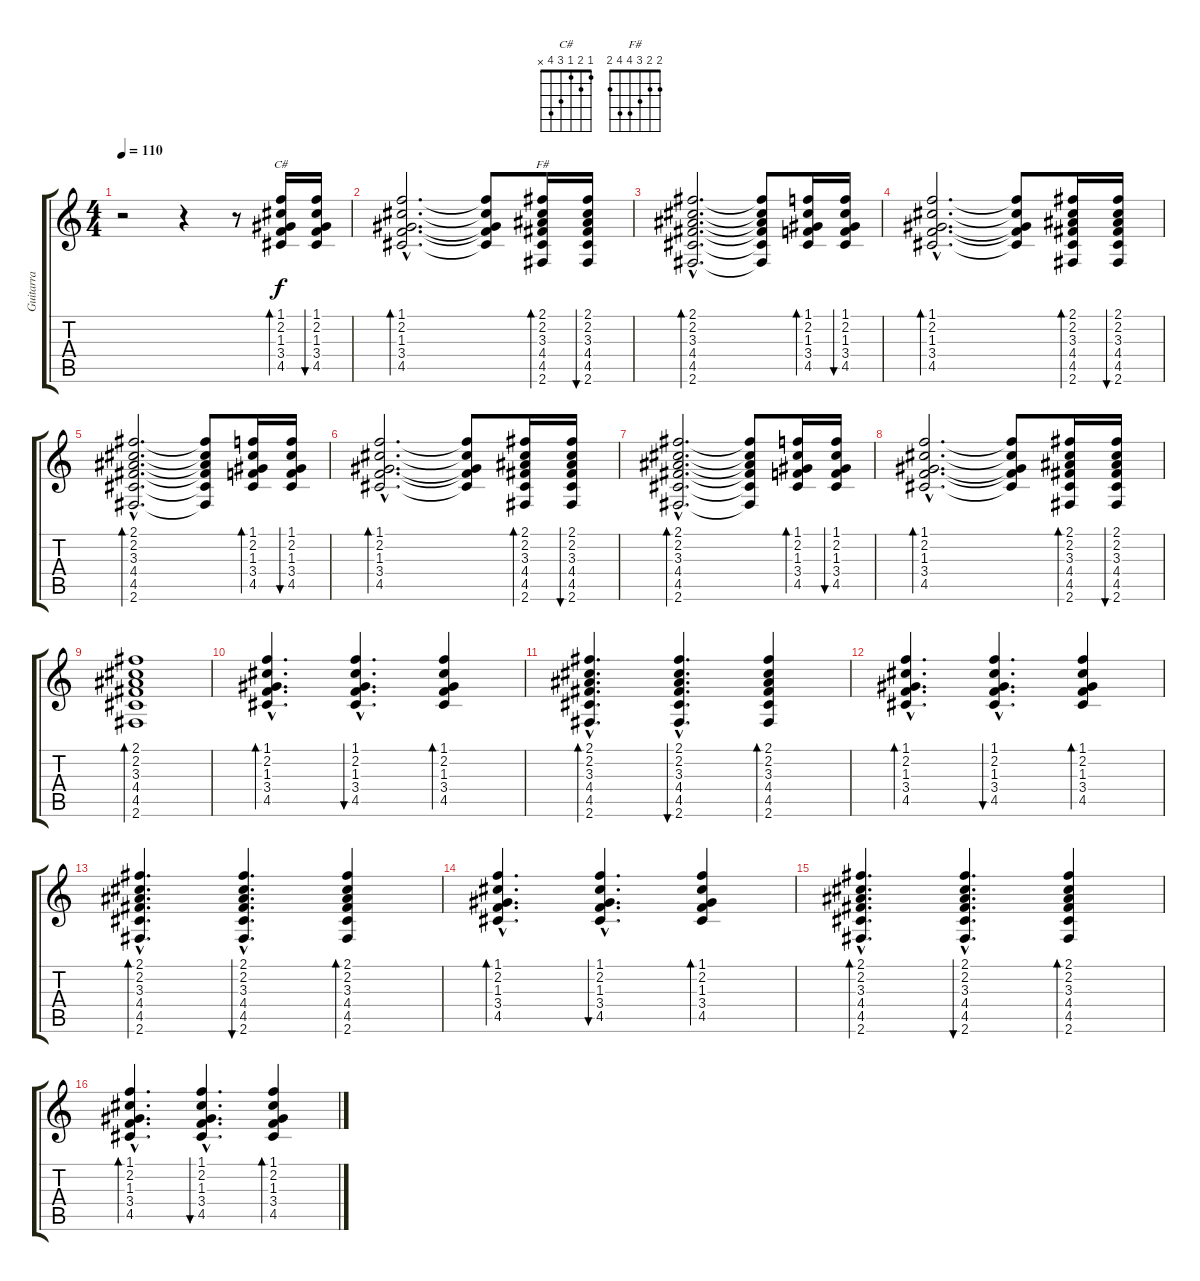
\track ("Guitarra" "Guitarra") {instrument acousticguitarsteel}
\staff {score tabs}
\tuning (E4 B3 G3 D3 A2 E2) {hide}
\chord ("C#" 1 2 1 3 4 x)
\chord ("F#" 2 2 3 4 4 2)
\ts (4 4)
\tempo 110
\clef g2
\ks c
r.2{dy f instrument acousticguitarsteel} r.4 r.8 (1.1 2.2 1.3 3.4 4.5).16{bd 60 ch "C#"} (1.1 2.2 1.3 3.4 4.5).16{bu 60} |
(1.1{hac} 2.2{hac} 1.3{hac} 3.4{hac} 4.5{hac}).2{d bd 120} (1.1{t} 2.2{t} 1.3{t} 3.4{t} 4.5{t}).8 (2.1 2.2 3.3 4.4 4.5 2.6).16{bd 60 ch "F#"} (2.1 2.2 3.3 4.4 4.5 2.6).16{bu 60} |
(2.1{hac} 2.2{hac} 3.3{hac} 4.4{hac} 4.5{hac} 2.6{hac}).2{d bd 60} (2.1{t} 2.2{t} 3.3{t} 4.4{t} 4.5{t} 2.6{t}).8 (1.1 2.2 1.3 3.4 4.5).16{bd 60} (1.1 2.2 1.3 3.4 4.5).16{bu 60} |
(1.1{hac} 2.2{hac} 1.3{hac} 3.4{hac} 4.5{hac}).2{d bd 120} (1.1{t} 2.2{t} 1.3{t} 3.4{t} 4.5{t}).8 (2.1 2.2 3.3 4.4 4.5 2.6).16{bd 60} (2.1 2.2 3.3 4.4 4.5 2.6).16{bu 60} |
(2.1{hac} 2.2{hac} 3.3{hac} 4.4{hac} 4.5{hac} 2.6{hac}).2{d bd 60} (2.1{t} 2.2{t} 3.3{t} 4.4{t} 4.5{t} 2.6{t}).8 (1.1 2.2 1.3 3.4 4.5).16{bd 60} (1.1 2.2 1.3 3.4 4.5).16{bu 60} |
(1.1{hac} 2.2{hac} 1.3{hac} 3.4{hac} 4.5{hac}).2{d bd 120} (1.1{t} 2.2{t} 1.3{t} 3.4{t} 4.5{t}).8 (2.1 2.2 3.3 4.4 4.5 2.6).16{bd 60} (2.1 2.2 3.3 4.4 4.5 2.6).16{bu 60} |
(2.1{hac} 2.2{hac} 3.3{hac} 4.4{hac} 4.5{hac} 2.6{hac}).2{d bd 60} (2.1{t} 2.2{t} 3.3{t} 4.4{t} 4.5{t} 2.6{t}).8 (1.1 2.2 1.3 3.4 4.5).16{bd 60} (1.1 2.2 1.3 3.4 4.5).16{bu 60} |
(1.1{hac} 2.2{hac} 1.3{hac} 3.4{hac} 4.5{hac}).2{d bd 120} (1.1{t} 2.2{t} 1.3{t} 3.4{t} 4.5{t}).8 (2.1 2.2 3.3 4.4 4.5 2.6).16{bd 60} (2.1 2.2 3.3 4.4 4.5 2.6).16{bu 60} |
(2.1 2.2 3.3 4.4 4.5 2.6).1{bd 60} |
(1.1{hac} 2.2{hac} 1.3{hac} 3.4{hac} 4.5{hac}).4{d bd 60 volume 10} (1.1{hac} 2.2{hac} 1.3{hac} 3.4{hac} 4.5{hac}).4{d bu 60} (1.1 2.2 1.3 3.4 4.5).4{bd 60} |
(2.1{hac} 2.2{hac} 3.3{hac} 4.4{hac} 4.5{hac} 2.6{hac}).4{d bd 60} (2.1{hac} 2.2{hac} 3.3{hac} 4.4{hac} 4.5{hac} 2.6{hac}).4{d bu 60} (2.1 2.2 3.3 4.4 4.5 2.6).4{bd 60} |
(1.1{hac} 2.2{hac} 1.3{hac} 3.4{hac} 4.5{hac}).4{d bd 60} (1.1{hac} 2.2{hac} 1.3{hac} 3.4{hac} 4.5{hac}).4{d bu 60} (1.1 2.2 1.3 3.4 4.5).4{bd 60} |
(2.1{hac} 2.2{hac} 3.3{hac} 4.4{hac} 4.5{hac} 2.6{hac}).4{d bd 60} (2.1{hac} 2.2{hac} 3.3{hac} 4.4{hac} 4.5{hac} 2.6{hac}).4{d bu 60} (2.1 2.2 3.3 4.4 4.5 2.6).4{bd 60} |
(1.1{hac} 2.2{hac} 1.3{hac} 3.4{hac} 4.5{hac}).4{d bd 60} (1.1{hac} 2.2{hac} 1.3{hac} 3.4{hac} 4.5{hac}).4{d bu 60} (1.1 2.2 1.3 3.4 4.5).4{bd 60} |
(2.1{hac} 2.2{hac} 3.3{hac} 4.4{hac} 4.5{hac} 2.6{hac}).4{d bd 60} (2.1{hac} 2.2{hac} 3.3{hac} 4.4{hac} 4.5{hac} 2.6{hac}).4{d bu 60} (2.1 2.2 3.3 4.4 4.5 2.6).4{bd 60} |
(1.1{hac} 2.2{hac} 1.3{hac} 3.4{hac} 4.5{hac}).4{d bd 60} (1.1{hac} 2.2{hac} 1.3{hac} 3.4{hac} 4.5{hac}).4{d bu 60} (1.1 2.2 1.3 3.4 4.5).4{bd 60}
